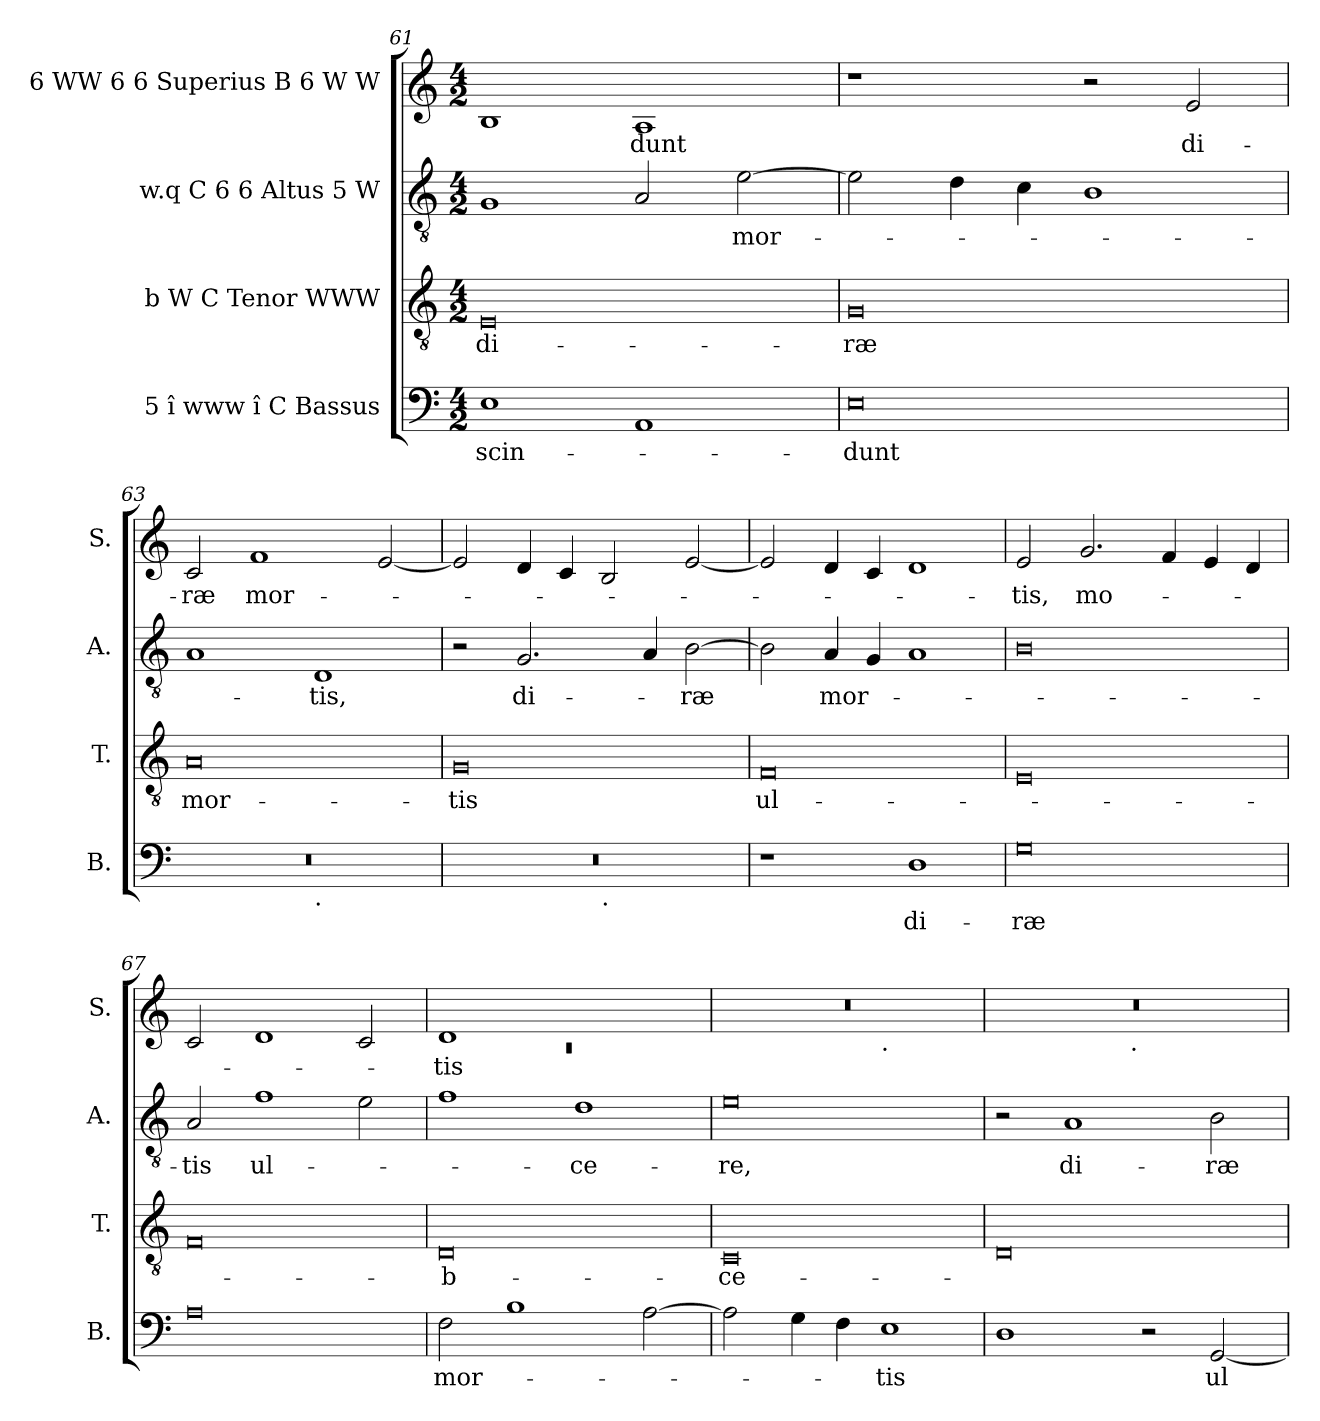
**kern	**text	**kern	**text	**kern	**text	**kern	**text
*part4	*part4	*part3	*part3	*part2	*part2	*part1	*part1
*staff4	*staff4	*staff3	*staff3	*staff2	*staff2	*staff1	*staff1
*I"5 î www î C Bassus	*	*I"b W C Tenor WWW	*	*I"w.q C 6 6 Altus 5 W	*	*I"6 WW 6 6 Superius B 6 W W	*
*I'B.	*	*I'T.	*	*I'A.	*	*I'S.	*
*clefF4	*	*clefGv2	*	*clefGv2	*	*clefG2	*
*k[]	*	*k[]	*	*k[]	*	*k[]	*
*C:	*	*C:	*	*C:	*	*C:	*
*M4/2	*	*M4/2	*	*M4/2	*	*M4/2	*
=61	=61	=61	=61	=61	=61	=61	=61
!	!LO:LY:b	!	!LO:LY:b:rj	!	!	!	!
1E	scin-	0E	di-	1G	.	1B	.
!	!	!	!	!	!	!	!LO:LY:b
1AA	.	.	.	2A/	.	1A	-dunt
!	!	!	!	!	!LO:LY:b	!	!
.	.	.	.	[>2e\	mor-	.	.
=62	=62	=62	=62	=62	=62	=62	=62
!	!LO:LY:b	!	!LO:LY:b	!	!	!	!
0E	-dunt	0G	-ræ	2e\]	.	1r	.
.	.	.	.	4d\	.	.	.
.	.	.	.	4c\	.	.	.
.	.	.	.	1B	.	2r	.
!	!	!	!	!	!	!	!LO:LY:b
.	.	.	.	.	.	2e/	di-
=63	=63	=63	=63	=63	=63	=63	=63
!	!	!	!LO:LY:b	!	!	!	!LO:LY:b
*^	*	*	*	*	*	*	*
0r	1ryy	.	0A	mor-	1A	.	2c/	-ræ
!	!	!	!	!	!	!	!	!LO:LY:b
.	.	.	.	.	.	.	1f	mor-
!	!LO:TX:b:t=.	!	!	!	!	!	!	!
!	!	!	!	!	!	!LO:LY:b	!	!
.	1ryy	.	.	.	1D	-tis,	.	.
.	.	.	.	.	.	.	[<2e/	.
=64	=64	=64	=64	=64	=64	=64	=64	=64
!	!	!	!	!LO:LY:b	!	!	!	!
0r	1ryy	.	0G	-tis	2r	.	2e/]	.
!	!	!	!	!	!	!LO:LY:b	!	!
.	.	.	.	.	2.G/	di-	4d/	.
.	.	.	.	.	.	.	4c/	.
!	!LO:TX:b:t=.	!	!	!	!	!	!	!
.	1ryy	.	.	.	.	.	2B/	.
.	.	.	.	.	4A/	.	.	.
!	!	!	!	!	!	!LO:LY:b	!	!
.	.	.	.	.	[<2B\	-ræ	[<2e/	.
!!LO:LB:g=z
=65	=65	=65	=65	=65	=65	=65	=65	=65
!	!	!	!	!LO:LY:b	!	!	!	!
*v	*v	*	*	*	*	*	*	*
1r	.	0F	ul-	2B\]	.	2e/]	.
!	!	!	!	!	!LO:LY:b	!	!
.	.	.	.	4A/	mor-	4d/	.
.	.	.	.	4G/	.	4c/	.
!	!LO:LY:b	!	!	!	!	!	!
1D	di-	.	.	1A	.	1d	.
=66	=66	=66	=66	=66	=66	=66	=66
!	!LO:LY:b	!	!	!	!	!	!LO:LY:b
0G	-ræ	0E	.	0B	.	2e/	-tis,
!	!	!	!	!	!	!	!LO:LY:b
.	.	.	.	.	.	2.g/	mo-
.	.	.	.	.	.	4f/	.
.	.	.	.	.	.	4e/	.
.	.	.	.	.	.	4d/	.
=67	=67	=67	=67	=67	=67	=67	=67
!	!	!	!	!	!LO:LY:b	!	!
0A	.	0F	.	2A/	-tis	2c/	.
!	!	!	!	!	!LO:LY:b	!	!
.	.	.	.	1f	ul-	1d	.
.	.	.	.	2e\	.	2c/	.
=68	=68	=68	=68	=68	=68	=68	=68
*	*	*	*	*	*	*^	*
!	!LO:LY:b	!	!LO:LY:b	!	!	!	!LO:N:vis=1	!LO:LY:b
2F\	mor-	0D	-b-	1f	.	1d	0rc	-tis
1B	.	.	.	.	.	.	.	.
!	!	!	!	!	!LO:LY:b	!	!	!
.	.	.	.	1d	-ce-	1ryy	.	.
[>2A\	.	.	.	.	.	.	.	.
=69	=69	=69	=69	=69	=69	=69	=69	=69
!	!	!	!LO:LY:b	!	!LO:LY:b	!	!	!
2A\]	.	0C	-ce-	0e	-re,	0r	1ryy	.
4G\	.	.	.	.	.	.	.	.
4F\	.	.	.	.	.	.	.	.
!	!	!	!	!	!	!	!LO:TX:b:t=.	!
!	!LO:LY:b	!	!	!	!	!	!	!
1E	-tis	.	.	.	.	.	1ryy	.
=70	=70	=70	=70	=70	=70	=70	=70	=70
1D	.	0D	.	2r	.	0r	2ryy	.
!	!	!	!	!	!LO:LY:b	!	!	!
.	.	.	.	1A	di-	.	4...ryy	.
!	!	!	!	!	!	!	!LO:TX:b:t=.	!
.	.	.	.	.	.	.	1ryy	.
2r	.	.	.	.	.	.	.	.
!	!LO:LY:b	!	!	!	!LO:LY:b	!	!	!
[>2GG/	ul-	.	.	2B\	-ræ	.	.	.
.	.	.	.	.	.	.	32ryy	.
*	*	*	*	*	*	*v	*v	*
=	=	=	=	=	=	=	=
*-	*-	*-	*-	*-	*-	*-	*-
